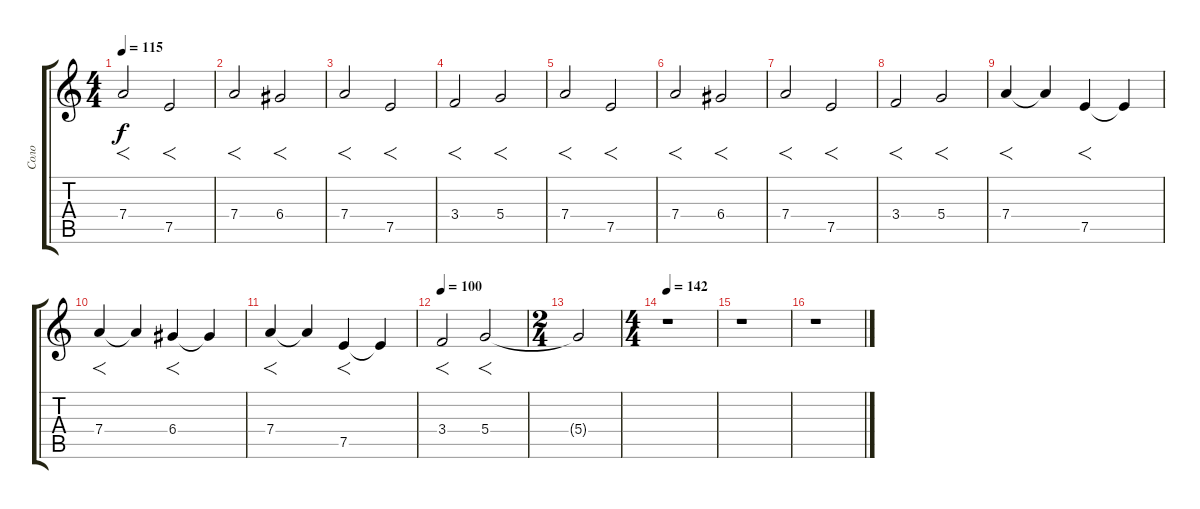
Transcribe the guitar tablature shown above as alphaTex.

\track ("Соло" "Соло") {instrument acousticguitarsteel}
\staff {score tabs}
\tuning (E4 B3 G3 D3 A2 E2) {hide}
\ts (4 4)
\tempo 115
\clef g2
\ks c
7.4.2{f dy f instrument distortionguitar} 7.5.2{f} |
7.4.2{f} 6.4.2{f} |
7.4.2{f} 7.5.2{f} |
3.4.2{f} 5.4.2{f} |
7.4.2{f} 7.5.2{f} |
7.4.2{f} 6.4.2{f} |
7.4.2{f} 7.5.2{f} |
3.4.2{f} 5.4.2{f} |
7.4.4{f} 7.4{t}.4 7.5.4{f} 7.5{t}.4 |
7.4.4{f} 7.4{t}.4 6.4.4{f} 6.4{t}.4 |
7.4.4{f} 7.4{t}.4 7.5.4{f} 7.5{t}.4 |
\tempo 100
3.4.2{f} 5.4.2{f} |
\ts (2 4)
5.4{t}.2 |
\ts (4 4)
\tempo 142
r.1 |
r.1 |
r.1
